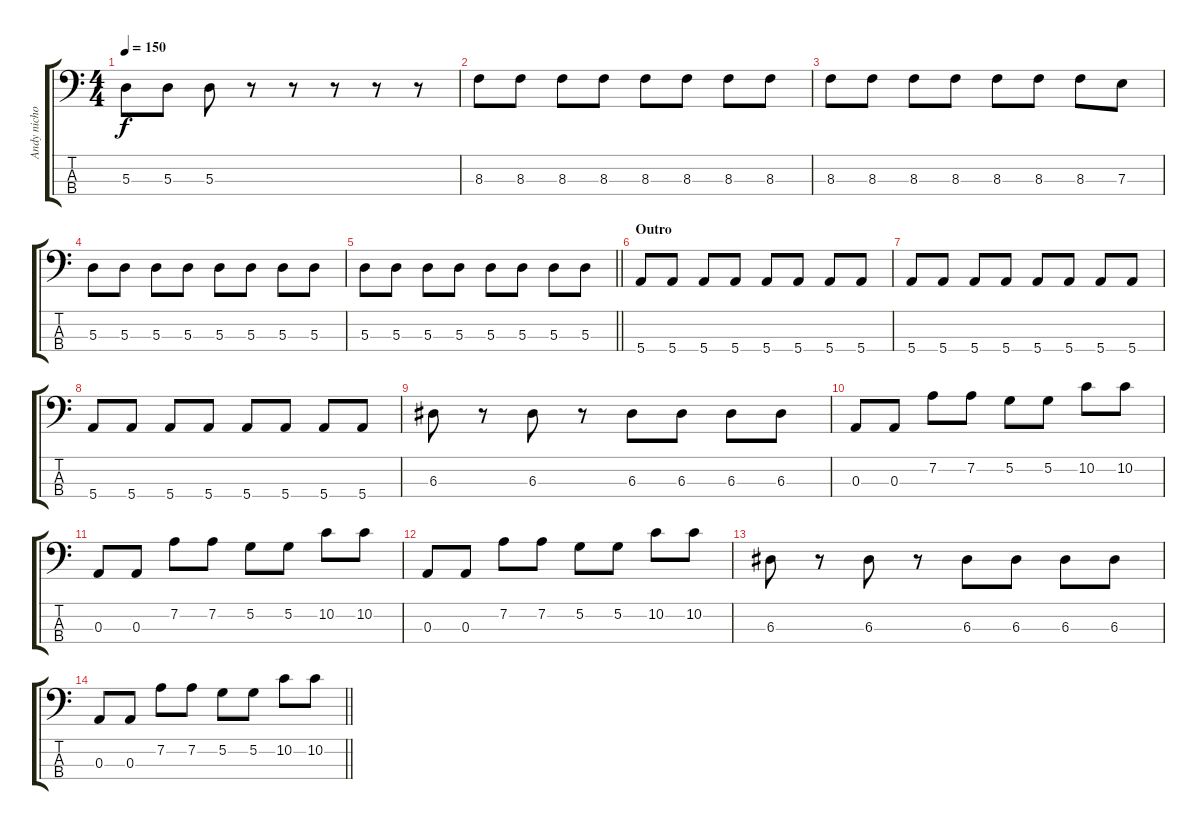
\track ("Andy nicholson" "Andy nicho") {instrument electricbasspick}
\staff {score tabs}
\tuning (G2 D2 A1 E1) {hide}
\ts (4 4)
\tempo 150
\clef f4
\ks c
5.3.8{dy f} 5.3.8 5.3.8 r.8 r.8 r.8 r.8 r.8 |
8.3.8 8.3.8 8.3.8 8.3.8 8.3.8 8.3.8 8.3.8 8.3.8 |
8.3.8 8.3.8 8.3.8 8.3.8 8.3.8 8.3.8 8.3.8 7.3.8 |
5.3.8 5.3.8 5.3.8 5.3.8 5.3.8 5.3.8 5.3.8 5.3.8 |
\barLineRight lightlight
5.3.8 5.3.8 5.3.8 5.3.8 5.3.8 5.3.8 5.3.8 5.3.8 |
\section ("" "Outro")
5.4.8 5.4.8 5.4.8 5.4.8 5.4.8 5.4.8 5.4.8 5.4.8 |
5.4.8 5.4.8 5.4.8 5.4.8 5.4.8 5.4.8 5.4.8 5.4.8 |
5.4.8 5.4.8 5.4.8 5.4.8 5.4.8 5.4.8 5.4.8 5.4.8 |
6.3.8 r.8 6.3.8 r.8 6.3.8 6.3.8 6.3.8 6.3.8 |
0.3.8 0.3.8 7.2.8 7.2.8 5.2.8 5.2.8 10.2.8 10.2.8 |
0.3.8 0.3.8 7.2.8 7.2.8 5.2.8 5.2.8 10.2.8 10.2.8 |
0.3.8 0.3.8 7.2.8 7.2.8 5.2.8 5.2.8 10.2.8 10.2.8 |
6.3.8 r.8 6.3.8 r.8 6.3.8 6.3.8 6.3.8 6.3.8 |
\barLineRight lightlight
0.3.8 0.3.8 7.2.8 7.2.8 5.2.8 5.2.8 10.2.8 10.2.8
